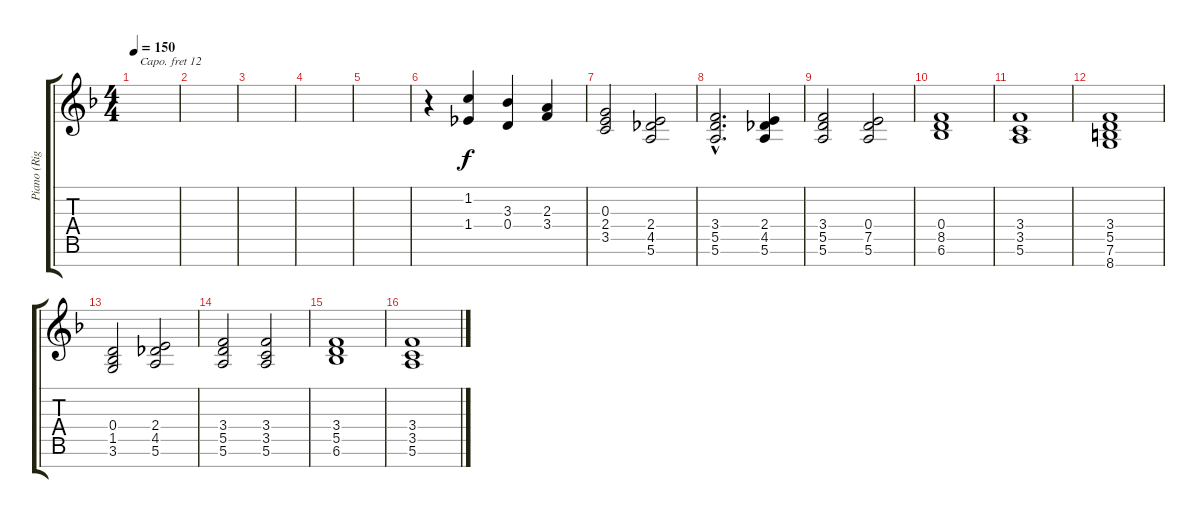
\track ("Piano (Right Hand)" "Piano (Rig") {instrument acousticgrandpiano}
\staff {score tabs}
\capo 12
\tuning (E4 B3 G3 D3 A2 E2 B1) {hide}
\ts (4 4)
\tempo 150
\clef g2
\ks f
|
|
|
|
|
r.4 (1.2 1.4).4 (3.3 0.4).4 (2.3 3.4).4 |
(0.3 2.4 3.5).2 (2.4 4.5 5.6).2 |
(3.4{hac} 5.5{hac} 5.6{hac}).2{d} (2.4 4.5 5.6).4 |
(3.4 5.5 5.6).2 (0.4 7.5 5.6).2 |
(0.4 8.5 6.6).1 |
(3.4 3.5 5.6).1 |
(3.4 5.5 7.6 8.7).1 |
(0.4 1.5 3.6).2 (2.4 4.5 5.6).2 |
(3.4 5.5 5.6).2 (3.4 3.5 5.6).2 |
(3.4 5.5 6.6).1 |
(3.4 3.5 5.6).1
